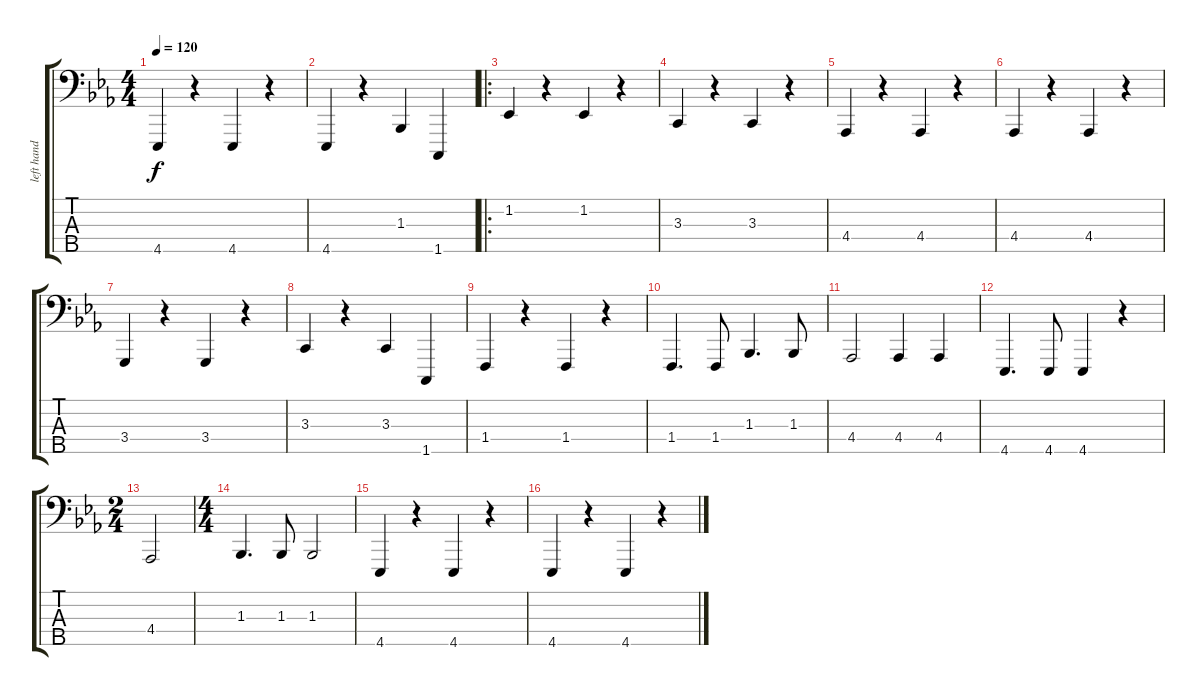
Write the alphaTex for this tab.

\track ("left hand" "left hand") {instrument acousticgrandpiano}
\staff {score tabs}
\tuning (G2 D2 A1 E1 B0) {hide}
\ts (4 4)
\tempo 120
\clef f4
\ks cminor
4.5.4{dy f} r.4 4.5.4 r.4 |
4.5.4 r.4 1.3.4 1.5.4 |
\ro
1.2.4 r.4 1.2.4 r.4 |
3.3.4 r.4 3.3.4 r.4 |
4.4.4 r.4 4.4.4 r.4 |
4.4.4 r.4 4.4.4 r.4 |
3.4.4 r.4 3.4.4 r.4 |
3.3.4 r.4 3.3.4 1.5.4 |
1.4.4 r.4 1.4.4 r.4 |
1.4.4{d} 1.4.8 1.3.4{d} 1.3.8 |
4.4.2 4.4.4 4.4.4 |
4.5.4{d} 4.5.8 4.5.4 r.4 |
\ts (2 4)
4.4.2 |
\ts (4 4)
1.3.4{d} 1.3.8 1.3.2 |
4.5.4 r.4 4.5.4 r.4 |
4.5.4 r.4 4.5.4 r.4
